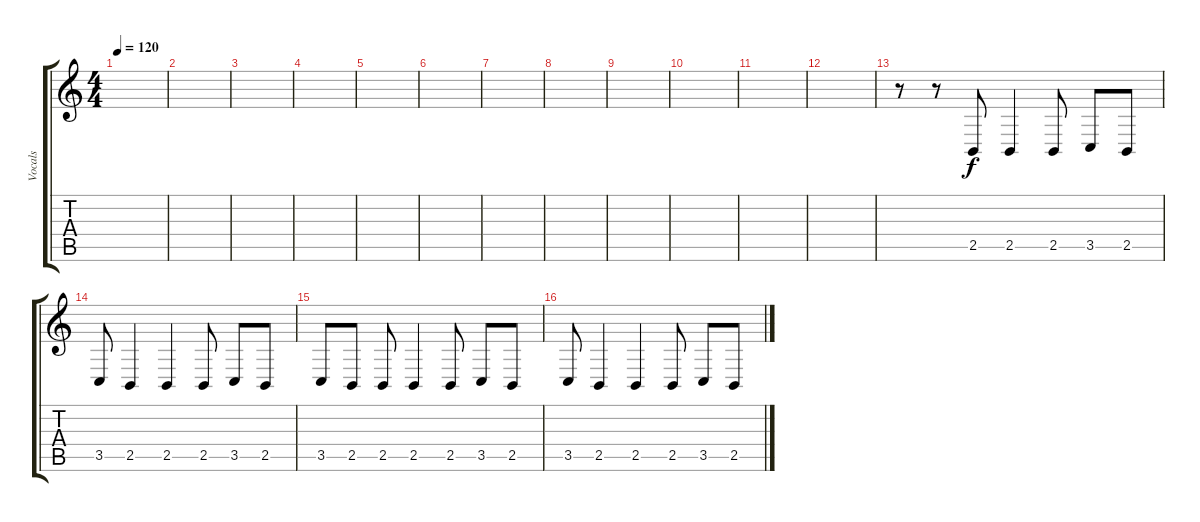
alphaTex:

\track ("Vocals" "Vocals") {instrument trumpet}
\staff {score tabs}
\tuning (E4 B3 G3 D3 A2 E2) {hide}
\ts (4 4)
\tempo 120
\clef g2
\ks c
|
|
|
|
|
|
|
|
|
|
|
|
r.8 r.8 2.5.8 2.5.4 2.5.8 3.5.8 2.5.8 |
3.5.8 2.5.4 2.5.4 2.5.8 3.5.8 2.5.8 |
3.5.8 2.5.8 2.5.8 2.5.4 2.5.8 3.5.8 2.5.8 |
3.5.8 2.5.4 2.5.4 2.5.8 3.5.8 2.5.8
